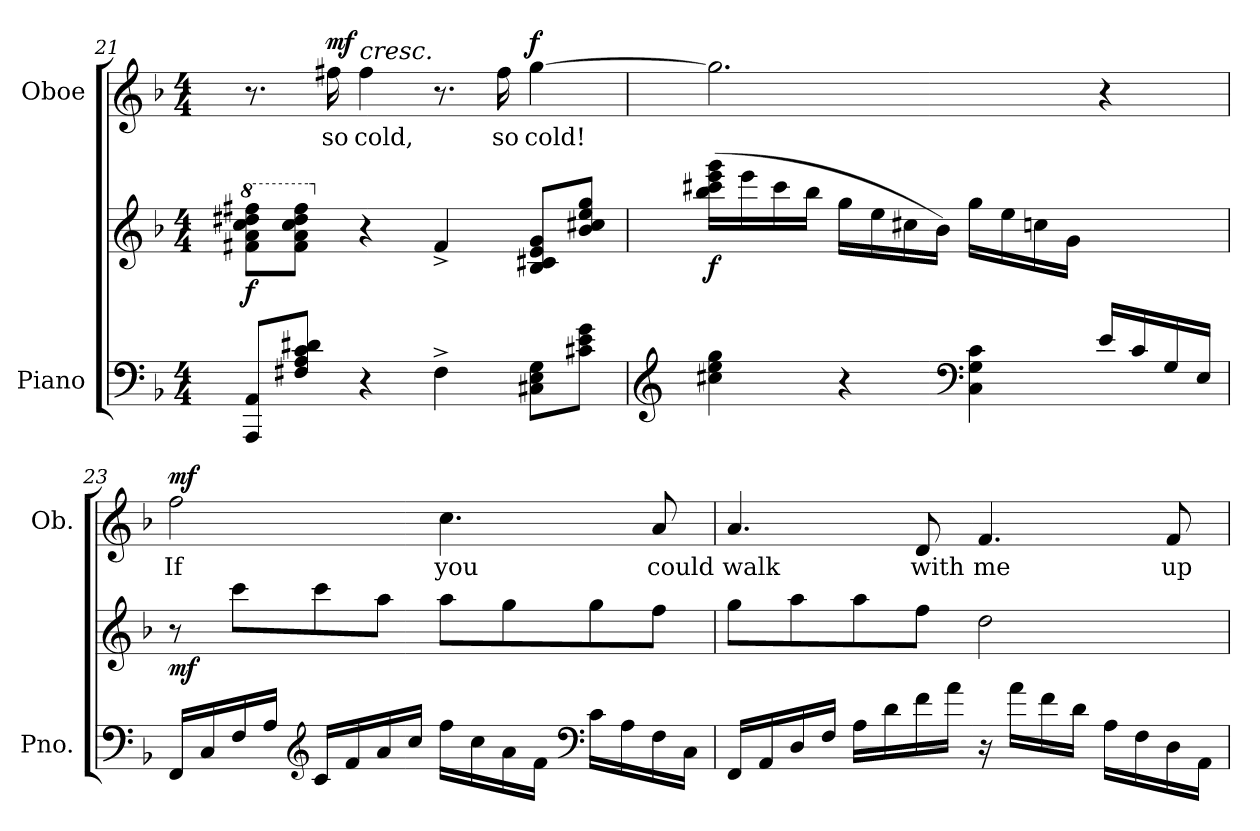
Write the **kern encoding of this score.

**kern	**kern	**dynam	**kern	**text	**dynam
*part2	*part2	*part2	*part1	*part1	*part1
*staff3	*staff2	*staff2/3	*staff1	*staff1	*staff1
*I"Piano	*	*	*I"Oboe	*	*
*I'Pno.	*	*	*I'Ob.	*	*
*clefF4	*clefG2	*	*clefG2	*	*
*k[b-]	*k[b-]	*	*k[b-]	*	*
*M4/4	*M4/4	*	*M4/4	*	*
*	*8va	*	*	*	*
=21	=21	=21	=21	=21	=21
!	!	!LO:DY:b	!	!	!
8AAA/ 8AA/L	8ff#X\ 8aa\ 8ccc\ 8ddd#X\ 8fff#X\L	f	8.r	.	.
8F#X/ 8A/ 8c/ 8d#X/J	8ff#\ 8aa\ 8ccc\ 8ddd#\ 8fff#\J	.	.	.	.
!	!	!	!	!LO:LY:b	!LO:DY:a
.	.	.	16ff#X\	so	mf
*	*X8va	*	*	*	*
!	!	!	!LO:TX:a:i:t=cresc.	!	!
!	!	!	!	!LO:LY:b	!
4r	4r	.	4ff#\	cold,	.
4F#^\	4f#^/	.	8.r	.	.
!	!	!	!	!LO:LY:b	!
.	.	.	16ff#\	so	.
!	!	!	!	!LO:LY:b	!LO:DY:a
8C#X\ 8E\ 8G\L	8B-/ 8c#X/ 8e/ 8g/L	.	[4gg\	cold!	f
8c#X\ 8e\ 8g\J	8b-/ 8cc#X/ 8ee/ 8gg/J	.	.	.	.
!!LO:LB:g=z
=22	=22	=22	=22	=22	=22
*clefG2	*	*	*	*	*
*^	*	*	*	*	*
!	!	!	!LO:DY:b	!	!	!
2.ryy	4cc#X\ 4ee\ 4gg\	(16bb-\ 16ccc#X\ 16eee\ 16ggg\LL	f	2.gg\]	.	.
.	.	16eee\	.	.	.	.
.	.	16ccc#\	.	.	.	.
.	.	16bb-\JJ	.	.	.	.
.	4r	16gg\LL	.	.	.	.
.	.	16ee\	.	.	.	.
.	.	16cc#X\	.	.	.	.
.	.	16b-\JJ)	.	.	.	.
*clefF4	*	*	*	*	*	*
.	4C\ 4G\ 4c\	(16gg\LL	.	.	.	.
.	.	16ee\	.	.	.	.
.	.	16ccn\	.	.	.	.
.	.	16g\JJ	.	.	.	.
16e/LL	4ryy	4ryy	.	4r	.	.
16c/	.	.	.	.	.	.
16G/	.	.	.	.	.	.
16E/JJ)	.	.	.	.	.	.
*v	*v	*	*	*	*	*
=23	=23	=23	=23	=23	=23
!	!	!LO:DY:b	!	!LO:LY:b	!LO:DY:a
16FF/LL	8r	mf	2ff\	If	mf
16C/	.	.	.	.	.
16F/	8ccc\L	.	.	.	.
16A/JJ	.	.	.	.	.
*clefG2	*	*	*	*	*
16c/LL	8ccc\	.	.	.	.
16f/	.	.	.	.	.
16a/	8aa\J	.	.	.	.
16cc/JJ	.	.	.	.	.
!	!	!	!	!LO:LY:b	!
16ff\LL	8aa\L	.	4.cc\	you	.
16cc\	.	.	.	.	.
16a\	8gg\	.	.	.	.
16f\JJ	.	.	.	.	.
*clefF4	*	*	*	*	*
16c\LL	8gg\	.	.	.	.
16A\	.	.	.	.	.
!	!	!	!	!LO:LY:b	!
16F\	8ff\J	.	8a/	could	.
16C\JJ	.	.	.	.	.
!!LO:LB:g=z
=24	=24	=24	=24	=24	=24
!	!	!	!	!LO:LY:b	!
16FF/LL	8gg\L	.	4.a/	walk	.
16AA/	.	.	.	.	.
16D/	8aa\	.	.	.	.
16F/JJ	.	.	.	.	.
16A\LL	8aa\	.	.	.	.
16d\	.	.	.	.	.
!	!	!	!	!LO:LY:b	!
16f\	8ff\J	.	8d/	with	.
16a\JJ	.	.	.	.	.
!	!	!	!	!LO:LY:b	!
16r	2dd\	.	4.f/	me	.
16a\LL	.	.	.	.	.
16f\	.	.	.	.	.
16d\JJ	.	.	.	.	.
16A\LL	.	.	.	.	.
16F\	.	.	.	.	.
!	!	!	!	!LO:LY:b	!
16D\	.	.	8f/	up-	.
16AA\JJ	.	.	.	.	.
=	=	=	=	=	=
*-	*-	*-	*-	*-	*-
